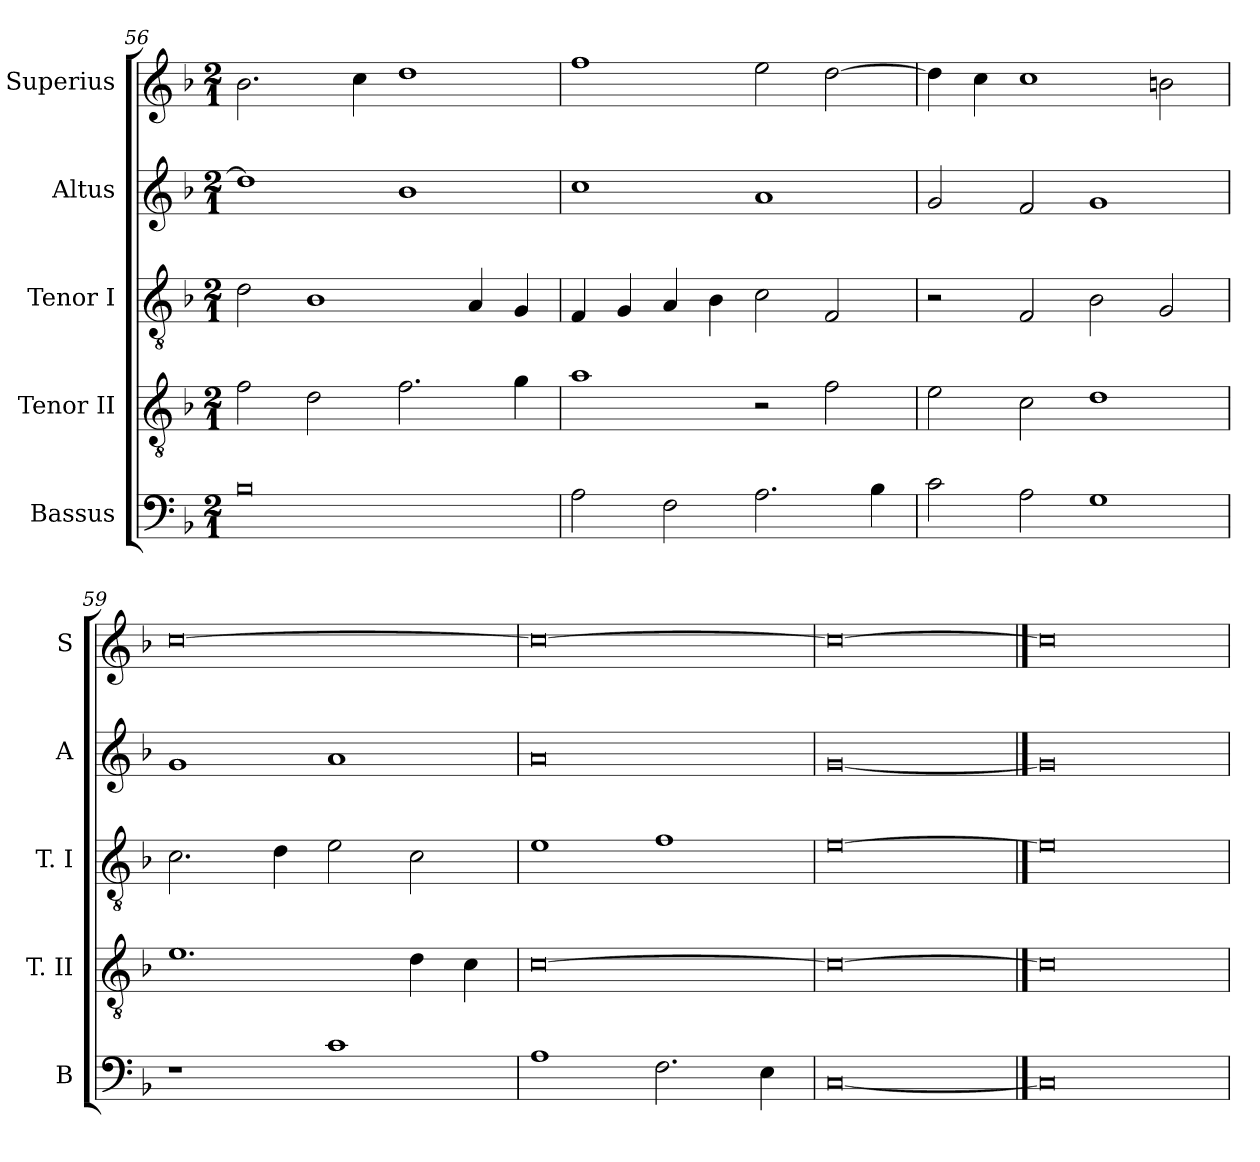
**kern	**kern	**kern	**kern	**kern
*part5	*part4	*part3	*part2	*part1
*staff5	*staff4	*staff3	*staff2	*staff1
*I"Bassus	*I"Tenor II	*I"Tenor I	*I"Altus	*I"Superius
*I'B	*I'T. II	*I'T. I	*I'A	*I'S
*clefF4	*clefGv2	*clefGv2	*clefG2	*clefG2
*k[b-]	*k[b-]	*k[b-]	*k[b-]	*k[b-]
*F:	*F:	*F:	*F:	*F:
*M2/1	*M2/1	*M2/1	*M2/1	*M2/1
=56	=56	=56	=56	=56
0B-	2f	2d	1dd]	2.b-
.	2d	1B-	.	.
.	.	.	.	4cc
.	2.f	.	1b-	1dd
.	.	4A	.	.
.	4g	4G	.	.
=57	=57	=57	=57	=57
2A	1a	4F	1cc	1ff
.	.	4G	.	.
2F	.	4A	.	.
.	.	4B-	.	.
2.A	2r	2c	1a	2ee
.	2f	2F	.	[2dd
4B-	.	.	.	.
=58	=58	=58	=58	=58
2c	2e	2r	2g	4dd]
.	.	.	.	4cc
2A	2c	2F	2f	1cc
1G	1d	2B-	1g	.
.	.	2G	.	2bn
=59	=59	=59	=59	=59
1r	1.e	2.c	1g	[0cc
.	.	4d	.	.
1c	.	2e	1a	.
.	4d	2c	.	.
.	4c	.	.	.
=60	=60	=60	=60	=60
1A	[0c	1e	0a	0cc_
2.F	.	1f	.	.
4E	.	.	.	.
=61	=61	=61	=61	=61
[0C	0c_	[0e	[0g	0cc_
==62	==62	==62	==62	==62
0C]	0c]	0e]	0g]	0cc]
=	=	=	=	=
*-	*-	*-	*-	*-
